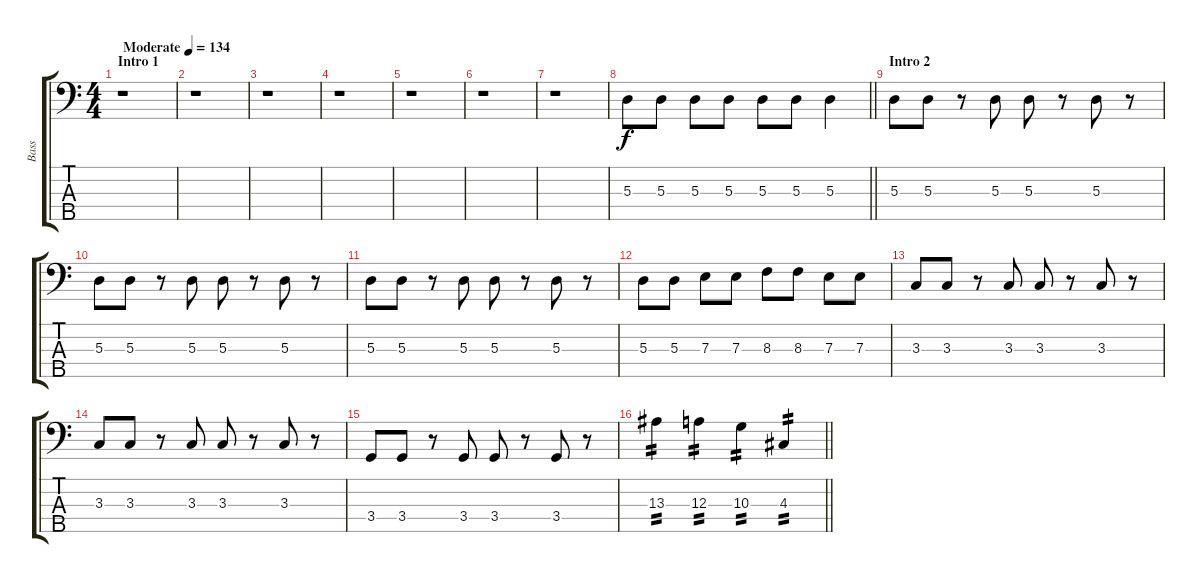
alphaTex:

\track ("Bass" "Bass") {instrument electricbassfinger}
\staff {score tabs}
\tuning (G2 D2 A1 E1 B0) {hide}
\ts (4 4)
\section ("" "Intro 1")
\tempo (134 "Moderate")
\clef f4
\ks c
r.1{dy f instrument electricbassfinger} |
r.1 |
r.1 |
r.1 |
r.1 |
r.1 |
r.1 |
\barLineRight lightlight
5.3.8{volume 13} 5.3.8 5.3.8 5.3.8 5.3.8 5.3.8 5.3.4 |
\section ("" "Intro 2")
5.3.8 5.3.8 r.8 5.3.8 5.3.8 r.8 5.3.8 r.8 |
5.3.8 5.3.8 r.8 5.3.8 5.3.8 r.8 5.3.8 r.8 |
5.3.8 5.3.8 r.8 5.3.8 5.3.8 r.8 5.3.8 r.8 |
5.3.8 5.3.8 7.3.8 7.3.8 8.3.8 8.3.8 7.3.8 7.3.8 |
3.3.8 3.3.8 r.8 3.3.8 3.3.8 r.8 3.3.8 r.8 |
3.3.8 3.3.8 r.8 3.3.8 3.3.8 r.8 3.3.8 r.8 |
3.4.8 3.4.8 r.8 3.4.8 3.4.8 r.8 3.4.8 r.8 |
\barLineRight lightlight
13.3.4{tp 2} 12.3.4{tp 2} 10.3.4{tp 2} 4.3.4{tp 2}
